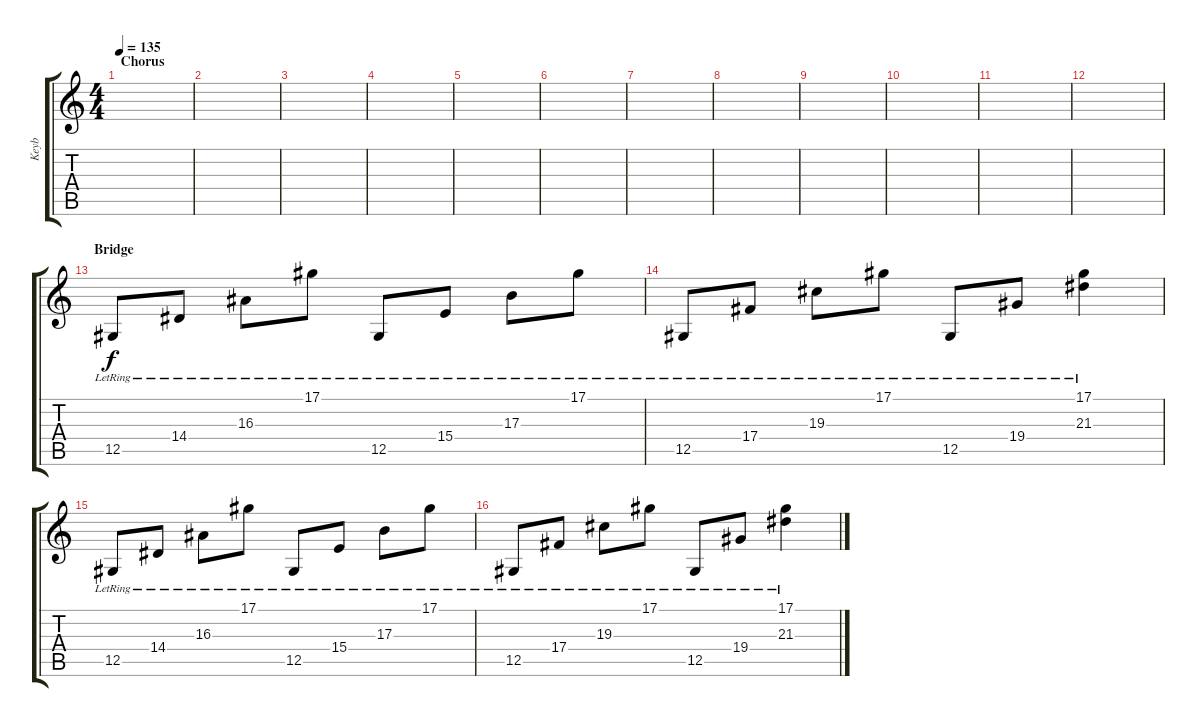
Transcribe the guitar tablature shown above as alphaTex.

\track ("Keyb" "Keyb") {instrument lead2sawtooth}
\staff {score tabs}
\tuning (Eb4 Bb3 Gb3 Db3 Ab2 Eb2) {hide}
\ts (4 4)
\section ("" "Chorus")
\tempo 135
\clef g2
\ks c
|
|
|
|
|
|
|
|
|
|
|
|
\section ("" "Bridge")
12.5{lr}.8{instrument acousticgrandpiano} 14.4{lr}.8 16.3{lr}.8 17.1{lr}.8 12.5{lr}.8 15.4{lr}.8 17.3{lr}.8 17.1{lr}.8 |
12.5{lr}.8 17.4{lr}.8 19.3{lr}.8 17.1{lr}.8 12.5{lr}.8 19.4{lr}.8 (17.1{lr} 21.3{lr}).4 |
12.5{lr}.8{instrument acousticgrandpiano} 14.4{lr}.8 16.3{lr}.8 17.1{lr}.8 12.5{lr}.8 15.4{lr}.8 17.3{lr}.8 17.1{lr}.8 |
12.5{lr}.8 17.4{lr}.8 19.3{lr}.8 17.1{lr}.8 12.5{lr}.8 19.4{lr}.8 (17.1{lr} 21.3{lr}).4
